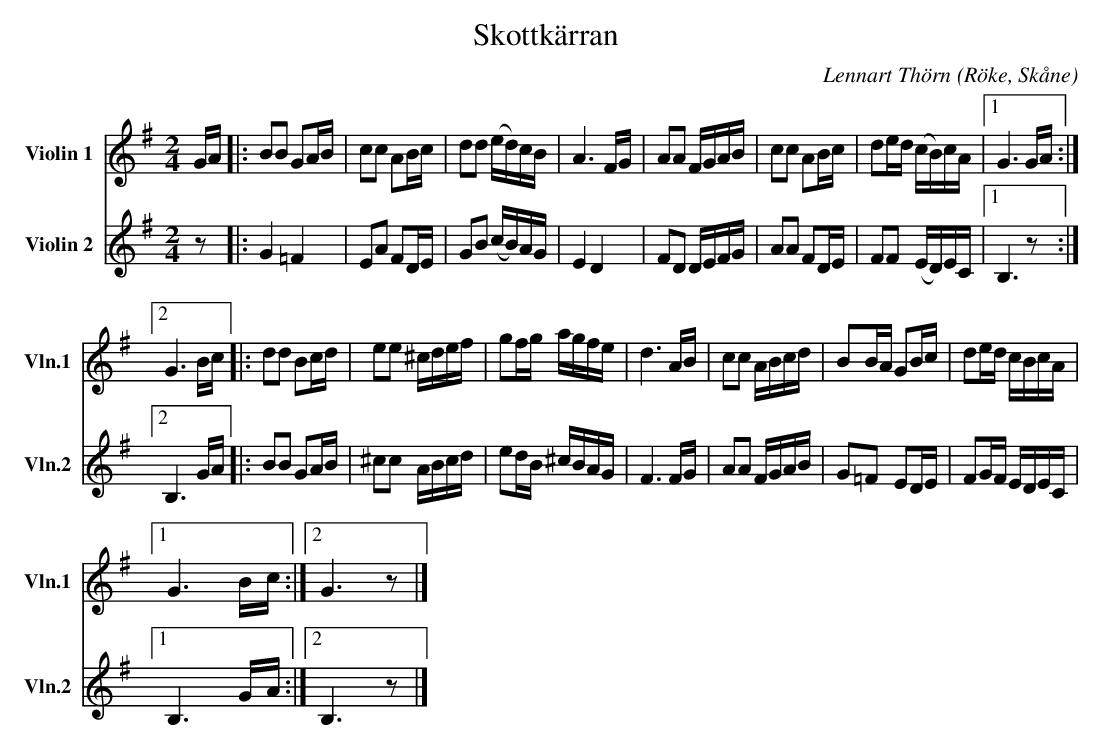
X:1
T:Skottkärran
C:Lennart Thörn
O:Röke, Skåne
%%score 1 2
L:1/16
M:2/4
K:G
V:1 treble nm="Violin 1" snm="Vln.1"
V:2 treble nm="Violin 2" snm="Vln.2"
V:1
GA |: B2B2 G2AB | c2c2 A2Bc | d2d2 (ed)cB | A6 FG | A2A2 FGAB | c2c2 A2Bc | d2ed (cB)cA |1 G6 GA :|2
G6 Bc |: d2d2 B2cd | e2e2 ^cdef | g2fg agfe | d6 AB | c2c2 ABcd | B2BA G2Bc | d2ed cBcA |1
G6 Bc :|2 G6 z2 |]
V:2
z2 |: G4 =F4 | E2A2 F2DE | G2B2 (cB)AG | E4 D4 | F2D2 DEFG | A2A2 F2DE | F2F2 (ED)EC |1 B,6 z2 :|2
B,6 GA |: B2B2 G2AB | ^c2c2 ABcd | e2dB ^cBAG | F6 FG | A2A2 FGAB | G2=F2 E2DE | F2GF EDEC |1
B,6 GA :|2 B,6 z2 |]
